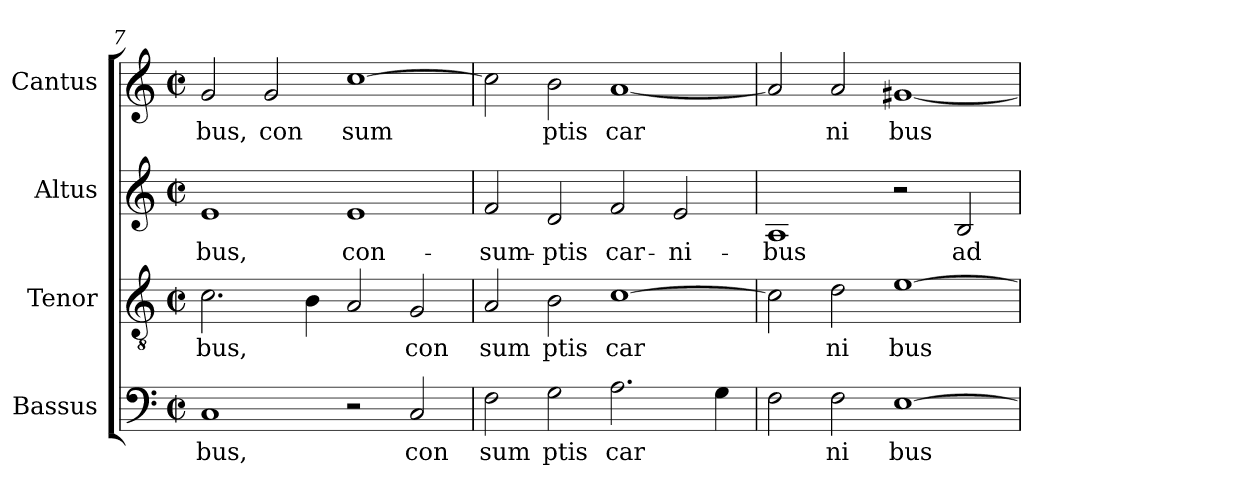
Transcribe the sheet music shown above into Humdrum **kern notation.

**kern	**text	**kern	**text	**kern	**text	**kern	**text
*part4	*part4	*part3	*part3	*part2	*part2	*part1	*part1
*staff4	*staff4	*staff3	*staff3	*staff2	*staff2	*staff1	*staff1
*I"Bassus	*	*I"Tenor	*	*I"Altus	*	*I"Cantus	*
*clefF4	*	*clefGv2	*	*clefG2	*	*clefG2	*
*M2/2	*	*M2/2	*	*M2/2	*	*M2/2	*
*met(c|)	*	*met(c|)	*	*met(c|)	*	*met(c|)	*
=7	=7	=7	=7	=7	=7	=7	=7
!	!LO:LY:b:cj	!	!LO:LY:b	!	!LO:LY:b:cj	!	!LO:LY:b:cj
1C	bus,	2.c\	bus,	1e	-bus,	2g/	bus,
!	!	!	!	!	!	!	!LO:LY:b:cj
.	.	.	.	.	.	2g/	con
.	.	4B\	.	.	.	.	.
!	!	!	!	!	!LO:LY:b:cj	!	!LO:LY:b
2r	.	2A/	.	1e	con-	[>1cc	sum
!	!LO:LY:b:cj	!	!LO:LY:b:cj	!	!	!	!
2C/	con	2G/	con	.	.	.	.
=8	=8	=8	=8	=8	=8	=8	=8
!	!LO:LY:b:cj	!	!LO:LY:b:cj	!	!LO:LY:b:cj	!	!
2F\	sum	2A/	sum	2f/	-sum-	2cc\]	.
!	!LO:LY:b:cj	!	!LO:LY:b:cj	!	!LO:LY:b:cj	!	!LO:LY:b:cj
2G\	ptis	2B\	ptis	2d/	-ptis	2b\	ptis
!	!LO:LY:b	!	!LO:LY:b:cj	!	!LO:LY:b:cj	!	!LO:LY:b:cj
2.A\	car	[>1c	car	2f/	car-	[<1a	car
!	!	!	!	!	!LO:LY:b:cj	!	!
.	.	.	.	2e/	-ni-	.	.
4G\	.	.	.	.	.	.	.
=9	=9	=9	=9	=9	=9	=9	=9
!	!	!	!	!	!LO:LY:b:cj	!	!
2F\	.	2c\]	.	1A	-bus	2a/]	.
!	!LO:LY:b:cj	!	!LO:LY:b:cj	!	!	!	!LO:LY:b:cj
2F\	ni	2d\	ni	.	.	2a/	ni
!	!LO:LY:b:cj	!	!LO:LY:b:cj	!	!	!	!LO:LY:b:cj
[>1E	bus	[>1e	bus	2r	.	[<1g#X	bus
!	!	!	!	!	!LO:LY:b:cj	!	!
.	.	.	.	2B/	ad-	.	.
=	=	=	=	=	=	=	=
*-	*-	*-	*-	*-	*-	*-	*-
